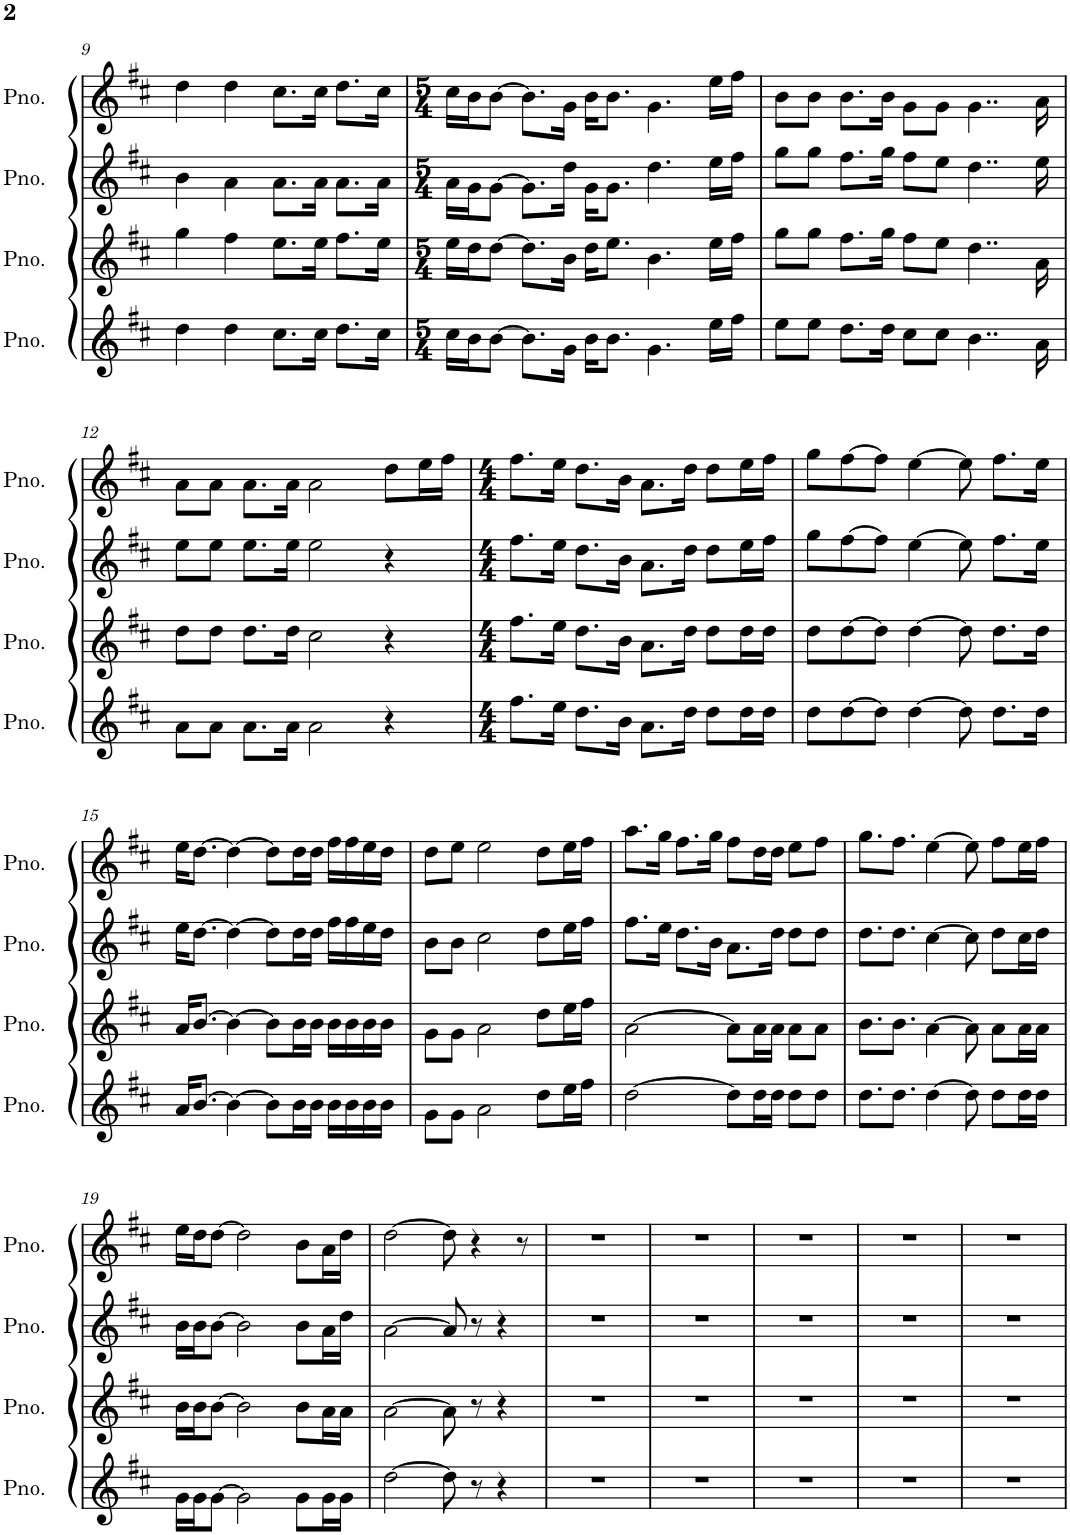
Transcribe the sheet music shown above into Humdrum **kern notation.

**kern	**kern	**kern	**kern
*part4	*part3	*part2	*part1
*staff4	*staff3	*staff2	*staff1
*I"Piano	*I"Piano	*I"Piano	*I"Piano
*I'Pno.	*I'Pno.	*I'Pno.	*I'Pno.
!!LO:PB:g=z
*clefG2	*clefG2	*clefG2	*clefG2
*k[f#c#]	*k[f#c#]	*k[f#c#]	*k[f#c#]
*M4/4	*M4/4	*M4/4	*M4/4
=9	=9	=9	=9
4dd\	4gg\	4b\	4dd\
4dd\	4ff#\	4a\	4dd\
8.cc#\L	8.ee\L	8.a\L	8.cc#\L
16cc#\Jk	16ee\Jk	16a\Jk	16cc#\Jk
8.dd\L	8.ff#\L	8.a\L	8.dd\L
16cc#\Jk	16ee\Jk	16a\Jk	16cc#\Jk
=10	=10	=10	=10
*M5/4	*M5/4	*M5/4	*M5/4
16cc#\LL	16ee\LL	16a\LL	16cc#\LL
16b\J	16dd\J	16g\J	16b\J
[8b\J	[8dd\J	[8g\J	[8b\J
8.b\L]	8.dd\L]	8.g\L]	8.b\L]
16g\Jk	16b\Jk	16dd\Jk	16g\Jk
16b\KL	16dd\KL	16g\KL	16b\KL
8.b\J	8.ee\J	8.g\J	8.b\J
4.g\	4.b\	4.dd\	4.g\
16ee\LL	16ee\LL	16ee\LL	16ee\LL
16ff#\JJ	16ff#\JJ	16ff#\JJ	16ff#\JJ
=11	=11	=11	=11
8ee\L	8gg\L	8gg\L	8b\L
8ee\J	8gg\J	8gg\J	8b\J
8.dd\L	8.ff#\L	8.ff#\L	8.b\L
16dd\Jk	16gg\Jk	16gg\Jk	16b\Jk
8cc#\L	8ff#\L	8ff#\L	8g\L
8cc#\J	8ee\J	8ee\J	8g\J
4..b\	4..dd\	4..dd\	4..g\
16a\	16a\	16ee\	16a\
!!LO:LB:g=z
=12	=12	=12	=12
8a\L	8dd\L	8ee\L	8a\L
8a\J	8dd\J	8ee\J	8a\J
8.a\L	8.dd\L	8.ee\L	8.a\L
16a\Jk	16dd\Jk	16ee\Jk	16a\Jk
2a\	2cc#\	2ee\	2a\
4r	4r	4r	8dd\L
.	.	.	16ee\L
.	.	.	16ff#\JJ
=13	=13	=13	=13
*M4/4	*M4/4	*M4/4	*M4/4
8.ff#\L	8.ff#\L	8.ff#\L	8.ff#\L
16ee\Jk	16ee\Jk	16ee\Jk	16ee\Jk
8.dd\L	8.dd\L	8.dd\L	8.dd\L
16b\Jk	16b\Jk	16b\Jk	16b\Jk
8.a\L	8.a\L	8.a\L	8.a\L
16dd\Jk	16dd\Jk	16dd\Jk	16dd\Jk
8dd\L	8dd\L	8dd\L	8dd\L
16dd\L	16dd\L	16ee\L	16ee\L
16dd\JJ	16dd\JJ	16ff#\JJ	16ff#\JJ
=14	=14	=14	=14
8dd\L	8dd\L	8gg\L	8gg\L
[8dd\	[8dd\	[8ff#\	[8ff#\
8dd\J]	8dd\J]	8ff#\J]	8ff#\J]
[4dd\	[4dd\	[4ee\	[4ee\
8dd\]	8dd\]	8ee\]	8ee\]
8.dd\L	8.dd\L	8.ff#\L	8.ff#\L
16dd\Jk	16dd\Jk	16ee\Jk	16ee\Jk
!!LO:LB:g=z
=15	=15	=15	=15
16a/KL	16a/KL	16ee\KL	16ee\KL
[8.b/J	[8.b/J	[8.dd\J	[8.dd\J
4b\_	4b\_	4dd\_	4dd\_
8b\L]	8b\L]	8dd\L]	8dd\L]
16b\L	16b\L	16dd\L	16dd\L
16b\JJ	16b\JJ	16dd\JJ	16dd\JJ
16b\LL	16b\LL	16ff#\LL	16ff#\LL
16b\	16b\	16ff#\	16ff#\
16b\	16b\	16ee\	16ee\
16b\JJ	16b\JJ	16dd\JJ	16dd\JJ
=16	=16	=16	=16
8g\L	8g\L	8b\L	8dd\L
8g\J	8g\J	8b\J	8ee\J
2a\	2a\	2cc#\	2ee\
8dd\L	8dd\L	8dd\L	8dd\L
16ee\L	16ee\L	16ee\L	16ee\L
16ff#\JJ	16ff#\JJ	16ff#\JJ	16ff#\JJ
=17	=17	=17	=17
[2dd\	[2a\	8.ff#\L	8.aa\L
.	.	16ee\Jk	16gg\Jk
.	.	8.dd\L	8.ff#\L
.	.	16b\Jk	16gg\Jk
8dd\L]	8a\L]	8.a\L	8ff#\L
16dd\L	16a\L	.	16dd\L
16dd\JJ	16a\JJ	16dd\Jk	16dd\JJ
8dd\L	8a\L	8dd\L	8ee\L
8dd\J	8a\J	8dd\J	8ff#\J
=18	=18	=18	=18
8.dd\L	8.b\L	8.dd\L	8.gg\L
8.dd\J	8.b\J	8.dd\J	8.ff#\J
[4dd\	[4a\	[4cc#\	[4ee\
8dd\]	8a\]	8cc#\]	8ee\]
8dd\L	8a\L	8dd\L	8ff#\L
16dd\L	16a\L	16cc#\L	16ee\L
16dd\JJ	16a\JJ	16dd\JJ	16ff#\JJ
!!LO:LB:g=z
=19	=19	=19	=19
16g\LL	16b\LL	16b\LL	16ee\LL
16g\J	16b\J	16b\J	16dd\J
[8g\J	[8b\J	[8b\J	[8dd\J
2g\]	2b\]	2b\]	2dd\]
8g\L	8b\L	8b\L	8b\L
16g\L	16a\L	16a\L	16a\L
16g\JJ	16a\JJ	16dd\JJ	16dd\JJ
=20	=20	=20	=20
[2dd\	[2a\	[2a\	[2dd\
8dd\]	8a\]	8a/]	8dd\]
8r	8r	8r	4r
4r	4r	4r	.
.	.	.	8r
=21	=21	=21	=21
1r	1r	1r	1r
=22	=22	=22	=22
1r	1r	1r	1r
=23	=23	=23	=23
1r	1r	1r	1r
=24	=24	=24	=24
1r	1r	1r	1r
=25	=25	=25	=25
1r	1r	1r	1r
=	=	=	=
*-	*-	*-	*-
